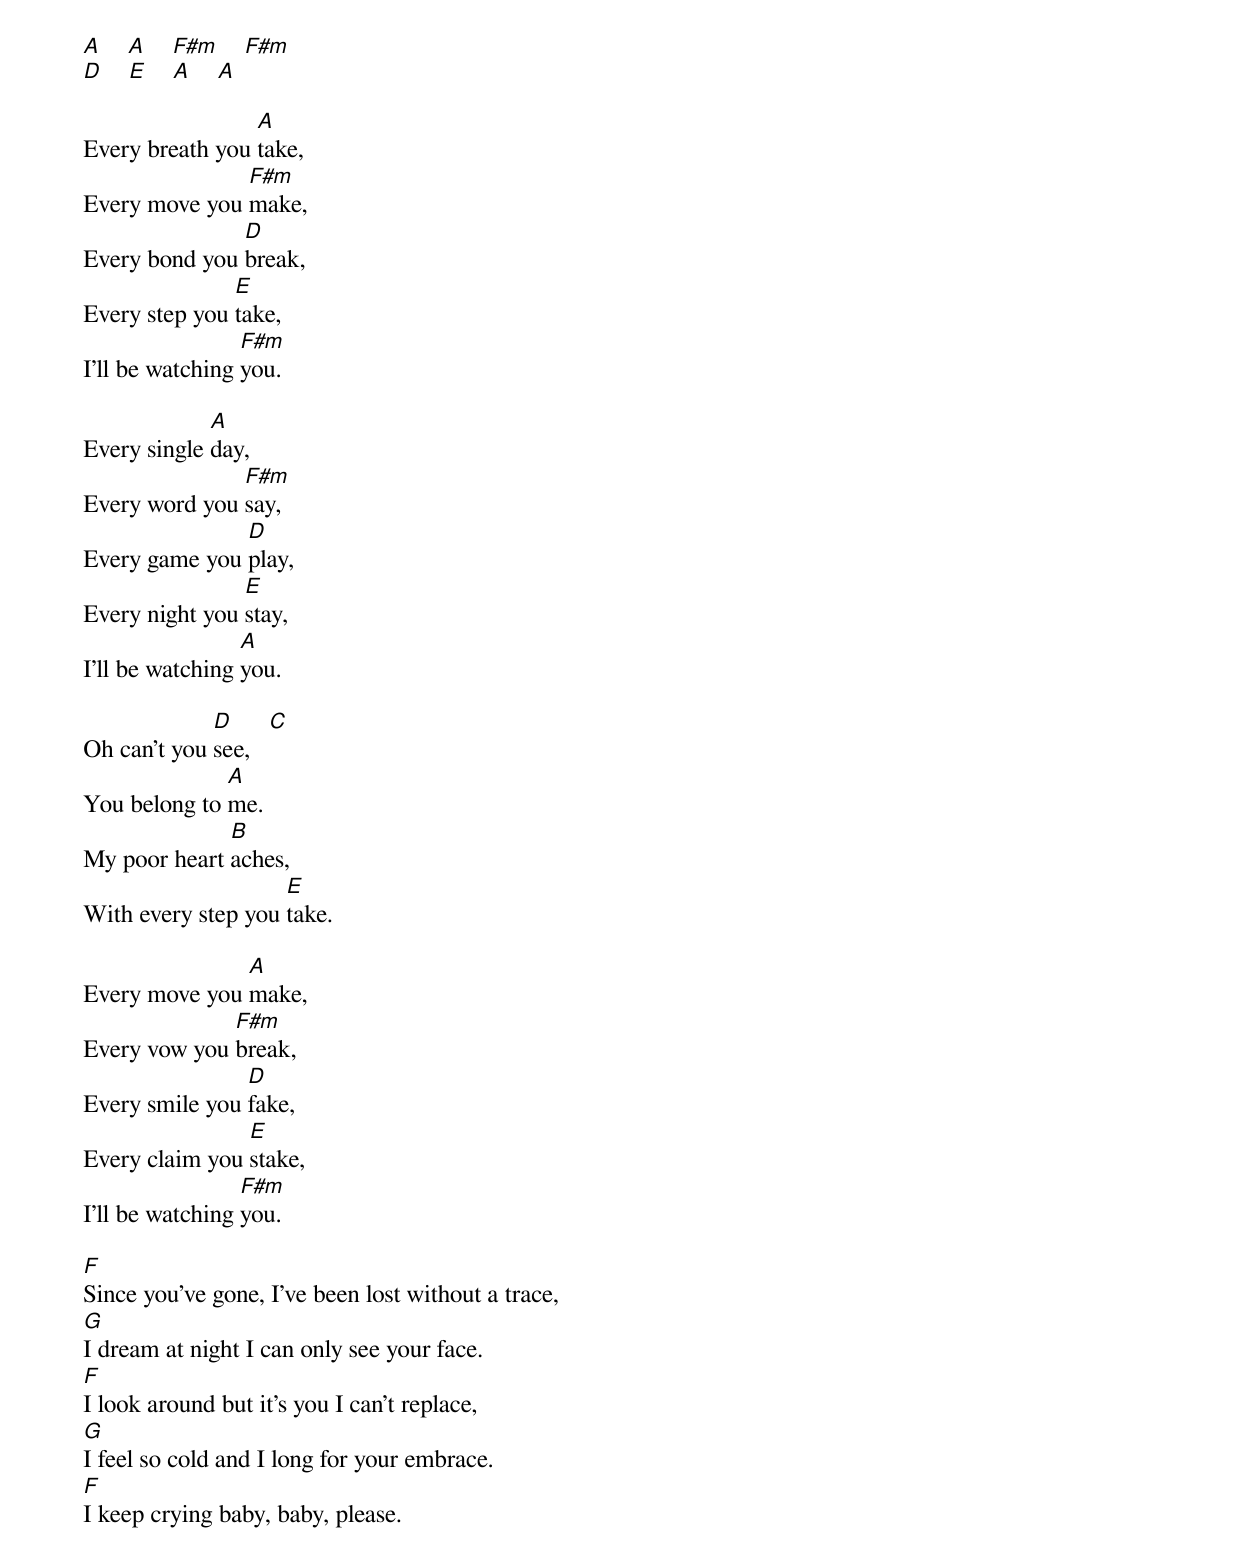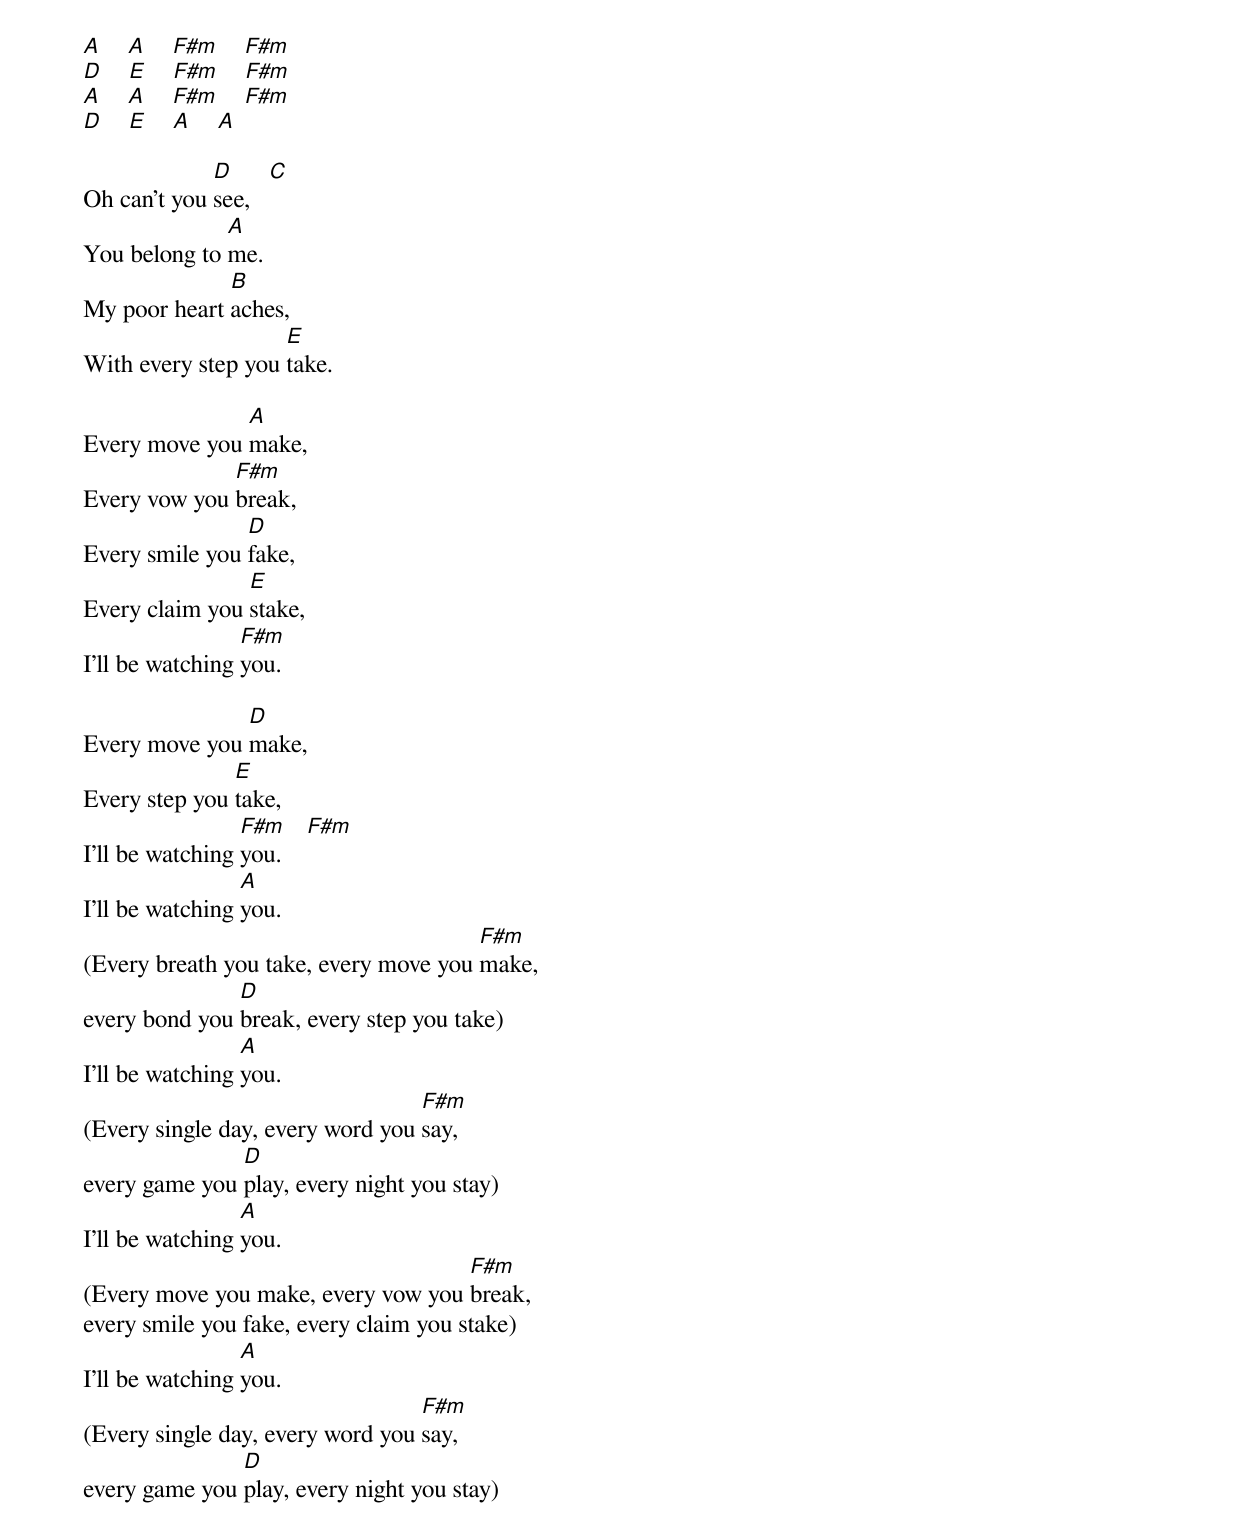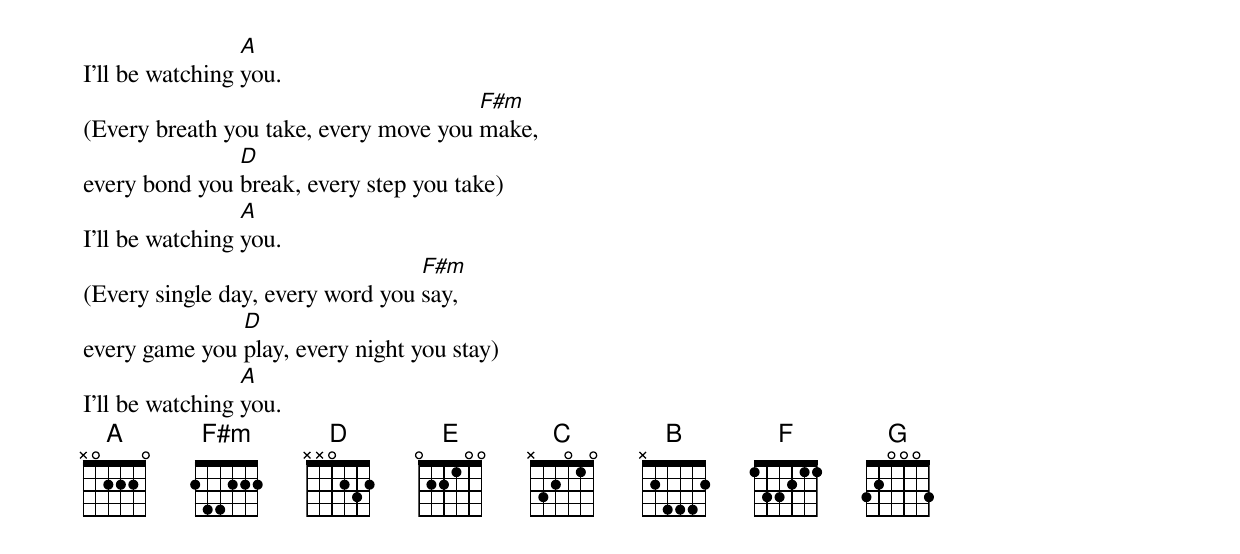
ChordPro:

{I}
[A]    [A]    [F#m]    [F#m]
[D]    [E]    [A]    [A]

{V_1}
Every breath you [A]take,
Every move you [F#m]make,
Every bond you [D]break,
Every step you [E]take,
I'll be watching [F#m]you.

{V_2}
Every single [A]day,
Every word you [F#m]say,
Every game you [D]play,
Every night you [E]stay,
I'll be watching [A]you.

{C}
Oh can't you [D]see,   [C]
You belong to [A]me.
My poor heart [B]aches,
With every step you [E]take.

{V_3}
Every move you [A]make,
Every vow you [F#m]break,
Every smile you [D]fake,
Every claim you [E]stake,
I'll be watching [F#m]you.

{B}
[F]Since you've gone, I've been lost without a trace,
[G]I dream at night I can only see your face.
[F]I look around but it's you I can't replace,
[G]I feel so cold and I long for your embrace.
[F]I keep crying baby, baby, please.

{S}
[A]    [A]    [F#m]    [F#m]
[D]    [E]    [F#m]    [F#m]
[A]    [A]    [F#m]    [F#m]
[D]    [E]    [A]    [A]

{C}
Oh can't you [D]see,   [C]
You belong to [A]me.
My poor heart [B]aches,
With every step you [E]take.

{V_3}
Every move you [A]make,
Every vow you [F#m]break,
Every smile you [D]fake,
Every claim you [E]stake,
I'll be watching [F#m]you.

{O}
Every move you [D]make,
Every step you [E]take,
I'll be watching [F#m]you.    [F#m]
I'll be watching [A]you.
(Every breath you take, every move you [F#m]make,
every bond you [D]break, every step you take)
I'll be watching [A]you.
(Every single day, every word you [F#m]say,
every game you [D]play, every night you stay)
I'll be watching [A]you.
(Every move you make, every vow you [F#m]break,
every smile you fake, every claim you stake)
I'll be watching [A]you.
(Every single day, every word you [F#m]say,
every game you [D]play, every night you stay)
I'll be watching [A]you.
(Every breath you take, every move you [F#m]make,
every bond you [D]break, every step you take)
I'll be watching [A]you.
(Every single day, every word you [F#m]say,
every game you [D]play, every night you stay)
I'll be watching [A]you.
